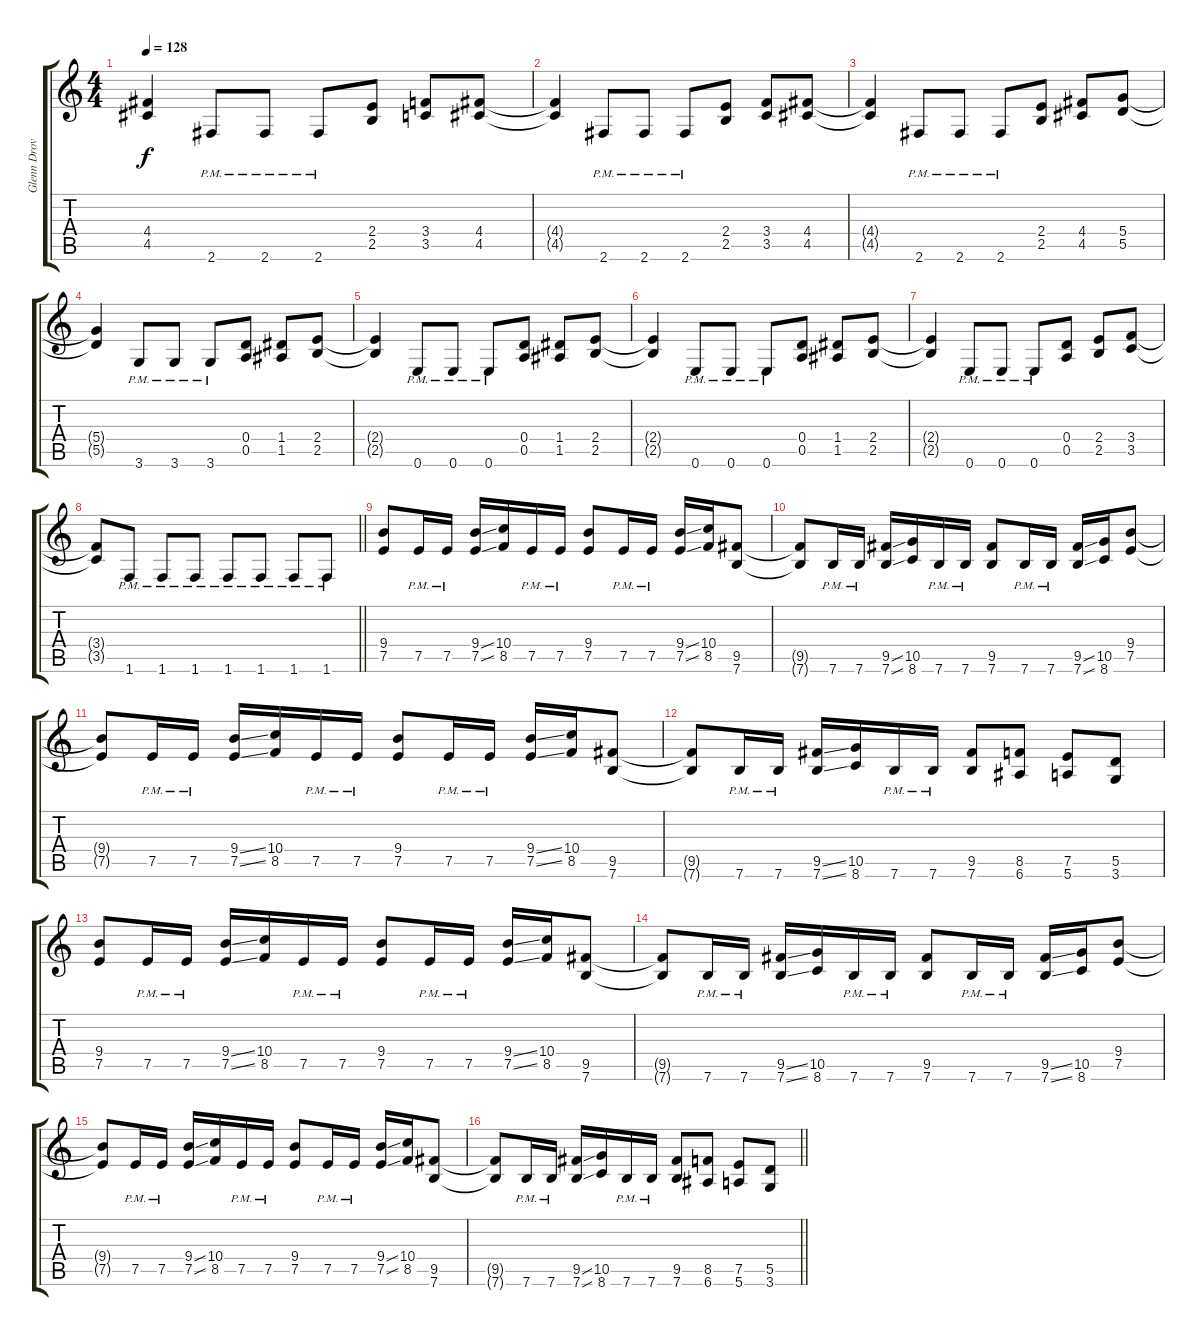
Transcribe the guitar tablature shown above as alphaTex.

\track ("Glenn Drover" "Glenn Drov") {instrument distortionguitar}
\staff {score tabs}
\tuning (E4 B3 G3 D3 A2 E2) {hide}
\ts (4 4)
\tempo 128
\clef g2
\ks c
(4.4{t} 4.5{t}).4{dy f} 2.6{pm}.8 2.6{pm}.8 2.6{pm}.8 (2.4 2.5).8 (3.4 3.5).8 (4.4 4.5).8 |
(4.4{t} 4.5{t}).4 2.6{pm}.8 2.6{pm}.8 2.6{pm}.8 (2.4 2.5).8 (3.4 3.5).8 (4.4 4.5).8 |
(4.4{t} 4.5{t}).4 2.6{pm}.8 2.6{pm}.8 2.6{pm}.8 (2.4 2.5).8 (4.4 4.5).8 (5.4 5.5).8 |
(5.4{t} 5.5{t}).4 3.6{pm}.8 3.6{pm}.8 3.6{pm}.8 (0.4 0.5).8 (1.4 1.5).8 (2.4 2.5).8 |
(2.4{t} 2.5{t}).4 0.6{pm}.8 0.6{pm}.8 0.6{pm}.8 (0.4 0.5).8 (1.4 1.5).8 (2.4 2.5).8 |
(2.4{t} 2.5{t}).4 0.6{pm}.8 0.6{pm}.8 0.6{pm}.8 (0.4 0.5).8 (1.4 1.5).8 (2.4 2.5).8 |
(2.4{t} 2.5{t}).4 0.6{pm}.8 0.6{pm}.8 0.6{pm}.8 (0.4 0.5).8 (2.4 2.5).8 (3.4 3.5).8 |
\barLineRight lightlight
(3.4{t} 3.5{t}).8 1.6{pm}.8 1.6{pm}.8 1.6{pm}.8 1.6{pm}.8 1.6{pm}.8 1.6{pm}.8 1.6{pm}.8 |
(9.4 7.5).8 7.5{pm}.16 7.5{pm}.16 (9.4{ss} 7.5{ss}).16 (10.4 8.5).16 7.5{pm}.16 7.5{pm}.16 (9.4 7.5).8 7.5{pm}.16 7.5{pm}.16 (9.4{ss} 7.5{ss}).16 (10.4 8.5).16 (9.5 7.6).8 |
(9.5{t} 7.6{t}).8 7.6{pm}.16 7.6{pm}.16 (9.5{ss} 7.6{ss}).16 (10.5 8.6).16 7.6{pm}.16 7.6{pm}.16 (9.5 7.6).8 7.6{pm}.16 7.6{pm}.16 (9.5{ss} 7.6{ss}).16 (10.5 8.6).16 (9.4 7.5).8 |
(9.4{t} 7.5{t}).8 7.5{pm}.16 7.5{pm}.16 (9.4{ss} 7.5{ss}).16 (10.4 8.5).16 7.5{pm}.16 7.5{pm}.16 (9.4 7.5).8 7.5{pm}.16 7.5{pm}.16 (9.4{ss} 7.5{ss}).16 (10.4 8.5).16 (9.5 7.6).8 |
(9.5{t} 7.6{t}).8 7.6{pm}.16 7.6{pm}.16 (9.5{ss} 7.6{ss}).16 (10.5 8.6).16 7.6{pm}.16 7.6{pm}.16 (9.5 7.6).8 (8.5 6.6).8 (7.5 5.6).8 (5.5 3.6).8 |
(9.4 7.5).8 7.5{pm}.16 7.5{pm}.16 (9.4{ss} 7.5{ss}).16 (10.4 8.5).16 7.5{pm}.16 7.5{pm}.16 (9.4 7.5).8 7.5{pm}.16 7.5{pm}.16 (9.4{ss} 7.5{ss}).16 (10.4 8.5).16 (9.5 7.6).8 |
(9.5{t} 7.6{t}).8 7.6{pm}.16 7.6{pm}.16 (9.5{ss} 7.6{ss}).16 (10.5 8.6).16 7.6{pm}.16 7.6{pm}.16 (9.5 7.6).8 7.6{pm}.16 7.6{pm}.16 (9.5{ss} 7.6{ss}).16 (10.5 8.6).16 (9.4 7.5).8 |
(9.4{t} 7.5{t}).8 7.5{pm}.16 7.5{pm}.16 (9.4{ss} 7.5{ss}).16 (10.4 8.5).16 7.5{pm}.16 7.5{pm}.16 (9.4 7.5).8 7.5{pm}.16 7.5{pm}.16 (9.4{ss} 7.5{ss}).16 (10.4 8.5).16 (9.5 7.6).8 |
\barLineRight lightlight
(9.5{t} 7.6{t}).8 7.6{pm}.16 7.6{pm}.16 (9.5{ss} 7.6{ss}).16 (10.5 8.6).16 7.6{pm}.16 7.6{pm}.16 (9.5 7.6).8 (8.5 6.6).8 (7.5 5.6).8 (5.5 3.6).8
